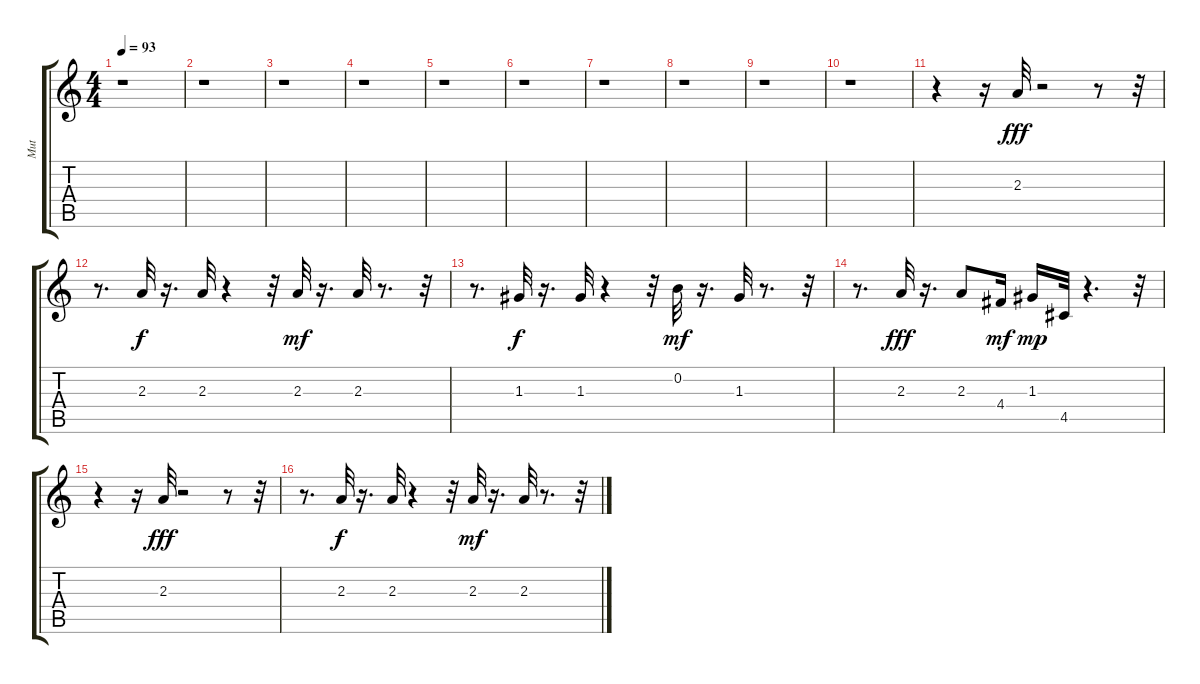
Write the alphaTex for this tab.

\track ("Mut" "Mut") {instrument electricguitarmuted}
\staff {score tabs}
\tuning (E4 B3 G3 D3 A2 E2) {hide}
\ts (4 4)
\tempo 93
\clef g2
\ks c
r.1{dy fff} |
r.1 |
r.1 |
r.1 |
r.1 |
r.1 |
r.1 |
r.1 |
r.1 |
r.1 |
r.4 r.16 2.3.32 r.2 r.8 r.32 |
r.8{d} 2.3.32{dy f} r.16{d} 2.3.32 r.4 r.32 2.3.32{dy mf} r.16{d} 2.3.32 r.8{d} r.32 |
r.8{d} 1.3.32{dy f} r.16{d} 1.3.32 r.4 r.32 0.2.32{dy mf} r.16{d} 1.3.32 r.8{d} r.32 |
r.8{d} 2.3.32{dy fff} r.16{d} 2.3.8 4.4.16{dy mf} 1.3.16{dy mp} 4.5.32 r.4{d} r.32 |
r.4 r.16 2.3.32{dy fff} r.2 r.8 r.32 |
r.8{d} 2.3.32{dy f} r.16{d} 2.3.32 r.4 r.32 2.3.32{dy mf} r.16{d} 2.3.32 r.8{d} r.32
